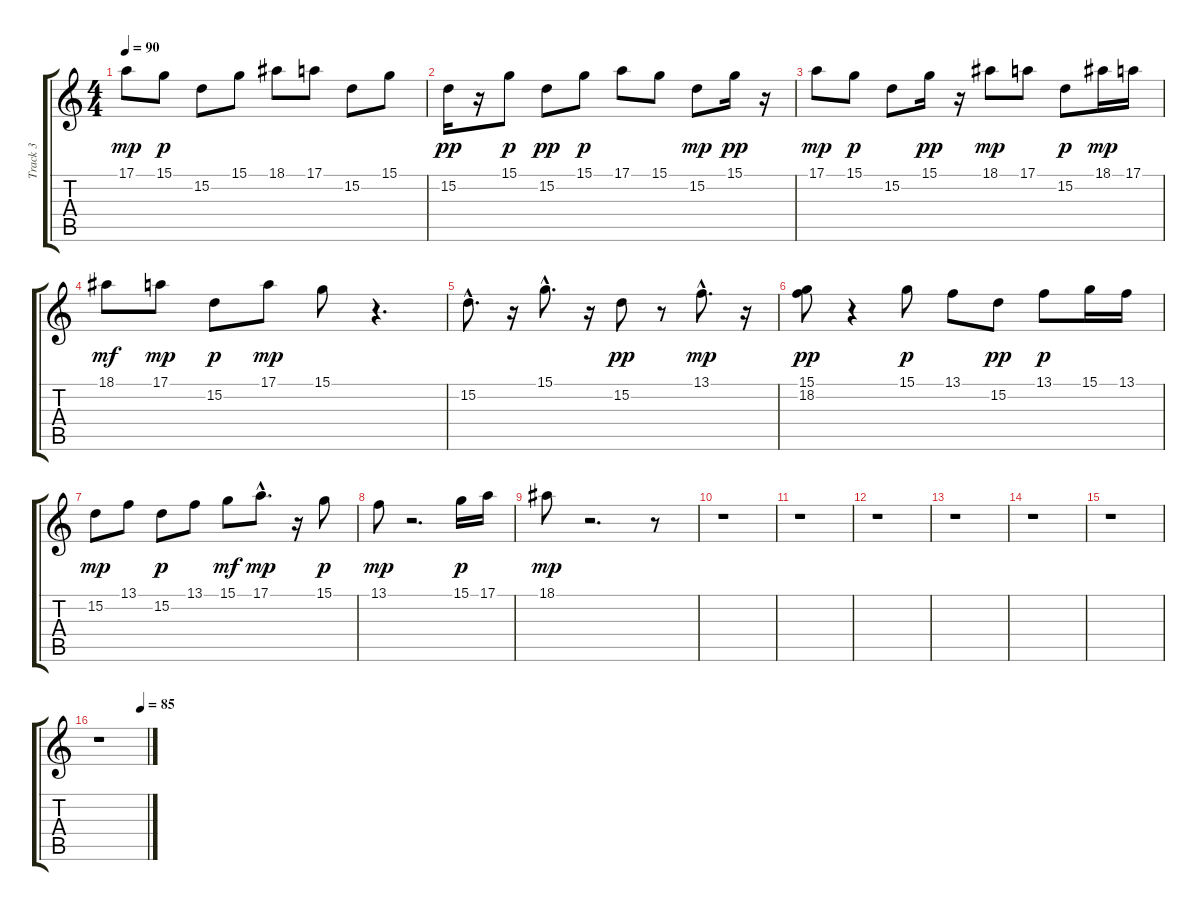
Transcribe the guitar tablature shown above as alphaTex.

\track ("Track 3" "Track 3") {instrument fx3crystal}
\staff {score tabs}
\tuning (E4 B3 G3 D3 A2 E2) {hide}
\ts (4 4)
\tempo 90
\clef g2
\ks c
17.1.8{dy mp} 15.1.8{dy p} 15.2.8 15.1.8 18.1.8 17.1.8 15.2.8 15.1.8 |
15.2.16{dy pp} r.16 15.1.8{dy p} 15.2.8{dy pp} 15.1.8{dy p} 17.1.8 15.1.8 15.2.8{dy mp} 15.1.16{dy pp} r.16 |
17.1.8{dy mp} 15.1.8{dy p} 15.2.8 15.1.16{dy pp} r.16 18.1.8{dy mp} 17.1.8 15.2.8{dy p} 18.1.16{dy mp} 17.1.16 |
18.1.8{dy mf} 17.1.8{dy mp} 15.2.8{dy p} 17.1.8{dy mp} 15.1.8 r.4{d} |
15.2{hac}.8{d} r.16 15.1{hac}.8{d} r.16 15.2.8{dy pp} r.8 13.1{hac}.8{d dy mp} r.16 |
(15.1 18.2).8{dy pp} r.4 15.1.8{dy p} 13.1.8 15.2.8{dy pp} 13.1.8{dy p} 15.1.16 13.1.16 |
15.2.8{dy mp} 13.1.8 15.2.8{dy p} 13.1.8 15.1.8{dy mf} 17.1{hac}.8{d dy mp} r.16 15.1.8{dy p} |
13.1.8{dy mp} r.2{d} 15.1.16{dy p} 17.1.16 |
18.1.8{dy mp} r.2{d} r.8 |
r.1 |
r.1 |
r.1 |
r.1 |
r.1 |
r.1 |
\tempo (85 0.875)
r.1
